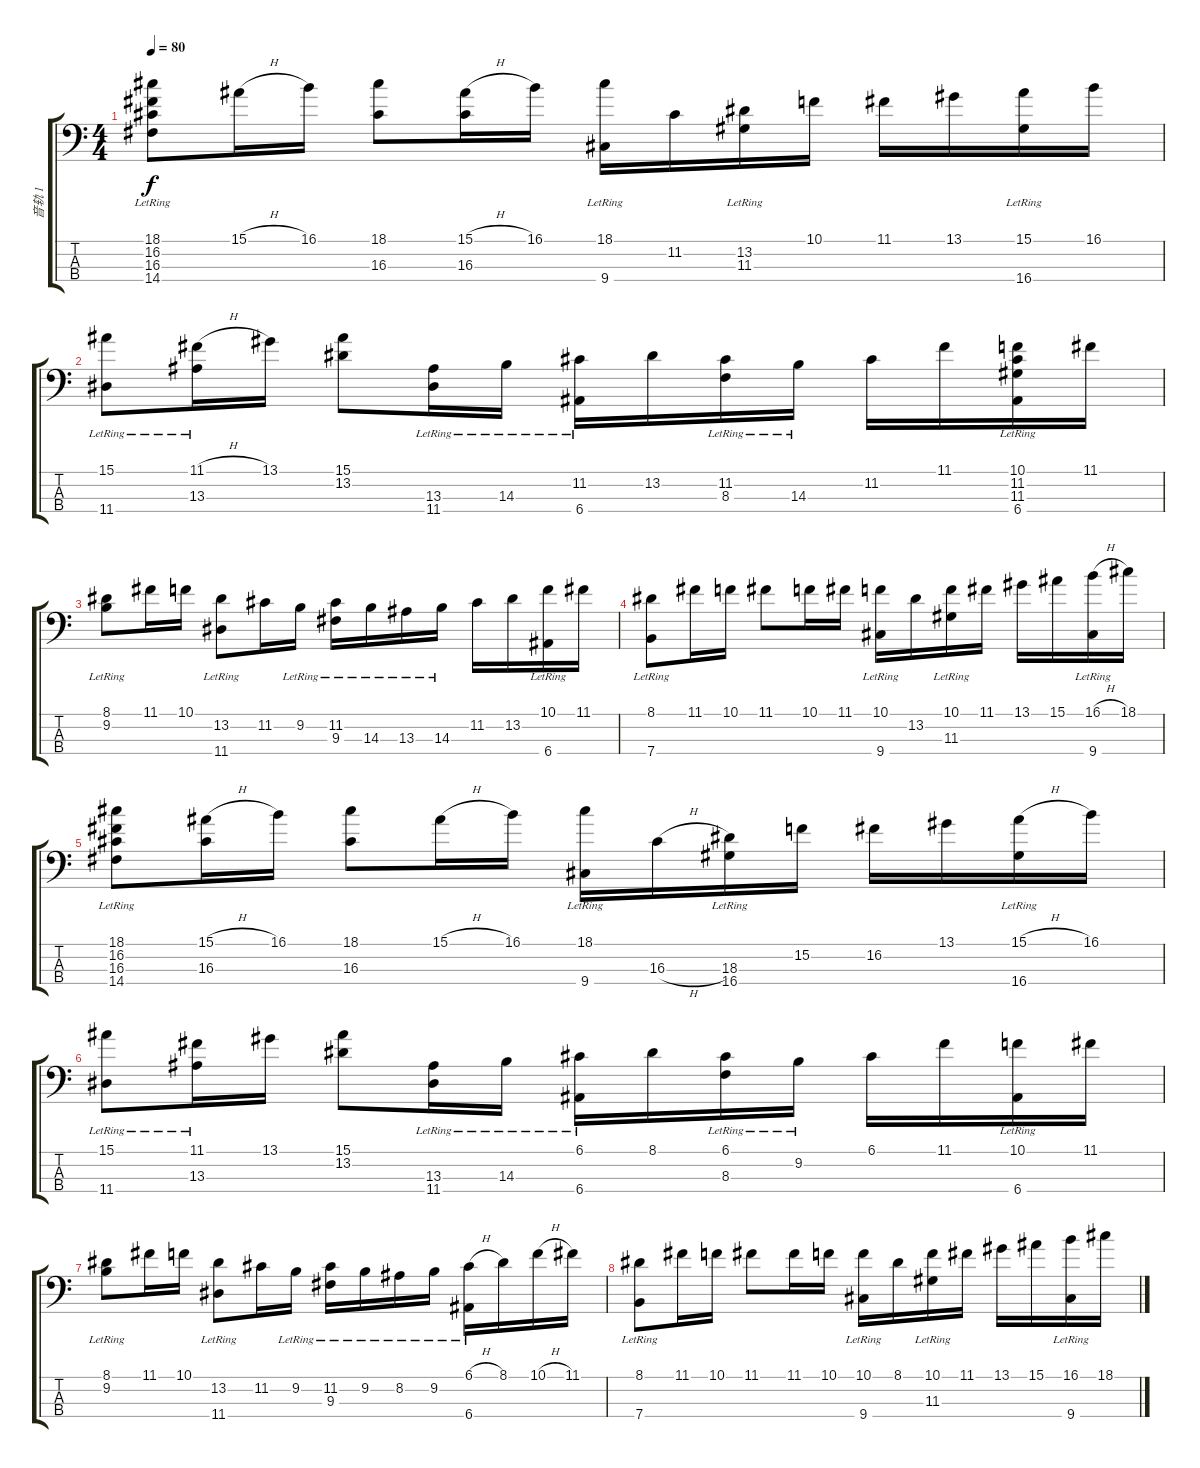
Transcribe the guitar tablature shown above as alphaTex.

\track ("音轨 1" "音轨 1") {instrument electricbassfinger}
\staff {score tabs}
\tuning (G2 D2 A1 E1) {hide}
\ts (4 4)
\tempo 80
\clef f4
\ks c
(18.1 16.2 16.3 14.4{lr}).8{dy f} 15.1{h}.16 16.1.16 (18.1 16.3).8 (15.1{h} 16.3).16 16.1.16 (18.1 9.4{lr}).16 11.2.16 (13.2 11.3{lr}).16 10.1.16 11.1.16 13.1.16 (15.1 16.4{lr}).16 16.1.16 |
(15.1 11.4{lr}).8 (11.1{h} 13.3{lr}).16 13.1.16 (15.1 13.2).8 (13.3{lr} 11.4{lr}).16 14.3{lr}.16 (11.2 6.4{lr}).16 13.2.16 (11.2 8.3{lr}).16 14.3{lr}.16 11.2.16 11.1.16 (10.1 11.2 11.3{lr} 6.4{lr}).16 11.1.16 |
(8.1 9.2{lr}).8 11.1.16 10.1.16 (13.2 11.4{lr}).8 11.2.16 9.2{lr}.16 (11.2 9.3{lr}).16 14.3{lr}.16 13.3{lr}.16 14.3{lr}.16 11.2.16 13.2.16 (10.1 6.4{lr}).16 11.1.16 |
(8.1 7.4{lr}).8 11.1.16 10.1.16 11.1.8 10.1.16 11.1.16 (10.1 9.4{lr}).16 13.2.16 (10.1 11.3{lr}).16 11.1.16 13.1.16 15.1.16 (16.1{h} 9.4{lr}).16 18.1.16 |
(18.1 16.2 16.3 14.4{lr}).8 (15.1{h} 16.3).16 16.1.16 (18.1 16.3).8 15.1{h}.16 16.1.16 (18.1 9.4{lr}).16 16.3{h}.16 (18.3 16.4{lr}).16 15.2.16 16.2.16 13.1.16 (15.1{h} 16.4{lr}).16 16.1.16 |
(15.1 11.4{lr}).8 (11.1 13.3{lr}).16 13.1.16 (15.1 13.2).8 (13.3{lr} 11.4{lr}).16 14.3{lr}.16 (6.1 6.4{lr}).16 8.1.16 (6.1 8.3{lr}).16 9.2{lr}.16 6.1.16 11.1.16 (10.1 6.4{lr}).16 11.1.16 |
(8.1 9.2{lr}).8 11.1.16 10.1.16 (13.2 11.4{lr}).8 11.2.16 9.2{lr}.16 (11.2 9.3{lr}).16 9.2{lr}.16 8.2{lr}.16 9.2{lr}.16 (6.1{h} 6.4{lr}).16 8.1.16 10.1{h}.16 11.1.16 |
(8.1 7.4{lr}).8 11.1.16 10.1.16 11.1.8 11.1.16 10.1.16 (10.1 9.4{lr}).16 8.1.16 (10.1 11.3{lr}).16 11.1.16 13.1.16 15.1.16 (16.1 9.4{lr}).16 18.1.16
